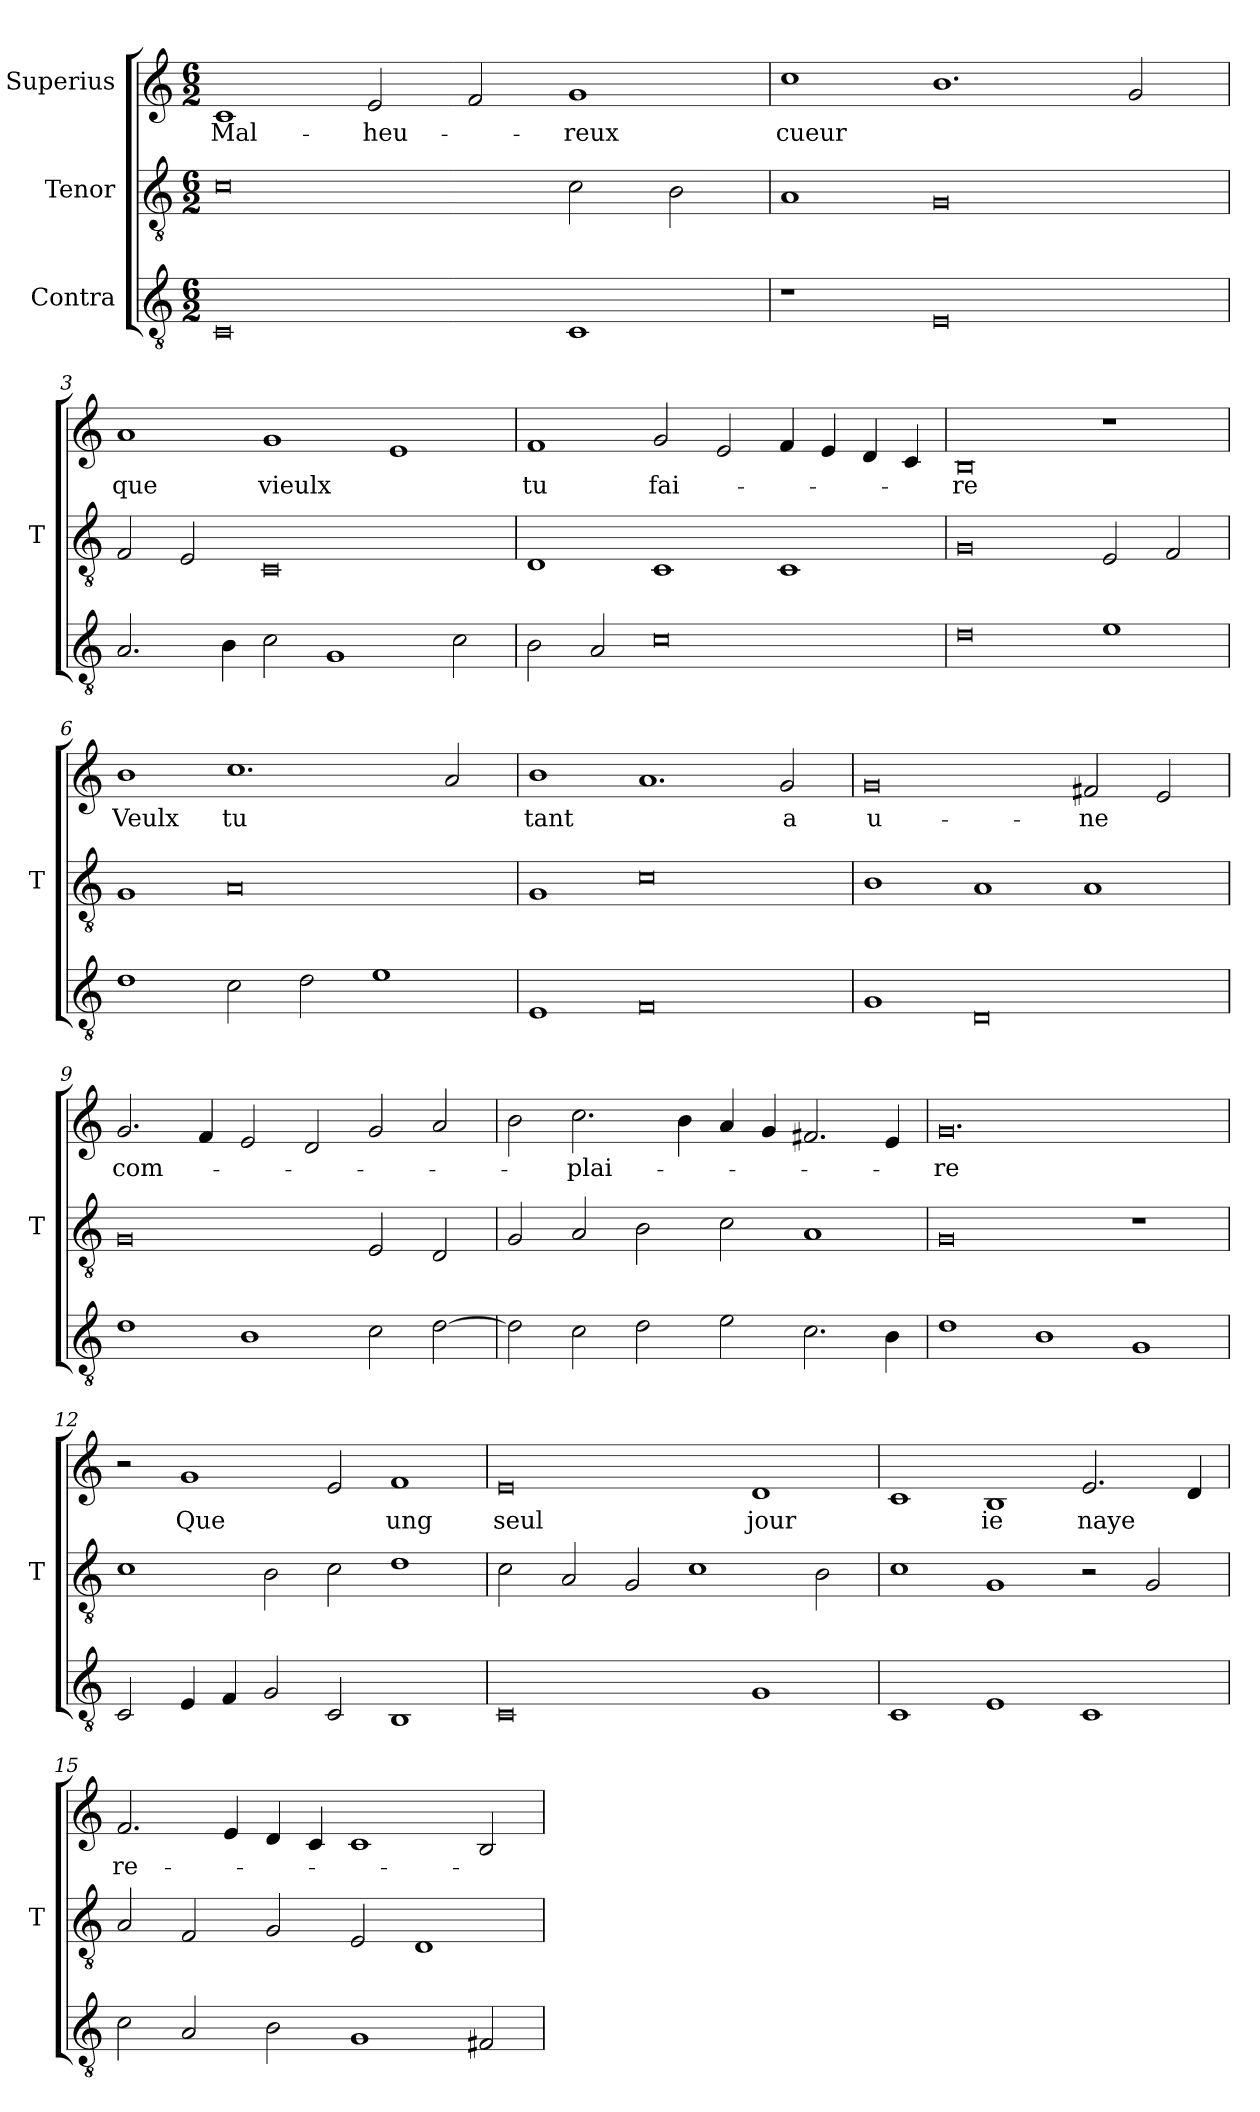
**kern	**kern	**kern	**text
*part3	*part2	*part1	*part1
*staff3	*staff2	*staff1	*staff1
*I"Contra	*I"Tenor	*I"Superius	*
*	*I'T	*	*
*clefGv2	*clefGv2	*clefG2	*
*M6/2	*M6/2	*M6/2	*
=1	=1	=1	=1
0C	0c	1c	Mal-
.	.	2e	-heu-
.	.	2f	.
1C	2c	1g	-reux
.	2B	.	.
=2	=2	=2	=2
1r	1A	1cc	-cueur
0E	0G	1.b	.
.	.	2g	.
=3	=3	=3	=3
2.A	2F	1a	-que
.	2E	.	.
4B	.	.	.
2c	0C	1g	-vieulx
1G	.	.	.
.	.	1e	.
2c	.	.	.
=4	=4	=4	=4
2B	1D	1f	-tu
2A	.	.	.
0c	1C	2g	fai-
.	.	2e	.
.	1C	4f	.
.	.	4e	.
.	.	4d	.
.	.	4c	.
=5	=5	=5	=5
0d	0G	0B	-re
1e	2E	1r	.
.	2F	.	.
=6	=6	=6	=6
1d	1G	1b	-Veulx
2c	0A	1.cc	-tu
2d	.	.	.
1e	.	.	.
.	.	2a	.
=7	=7	=7	=7
1E	1G	1b	-tant
0F	0c	1.a	.
.	.	2g	-a
=8	=8	=8	=8
1G	1B	0g	u-
0D	1A	.	.
.	1A	2f#X	-ne
.	.	2e	.
=9	=9	=9	=9
1d	0G	2.g	com-
.	.	4f	.
1B	.	2e	.
.	.	2d	.
2c	2E	2g	.
[2d	2D	2a	.
=10	=10	=10	=10
2d]	2G	2b	.
2c	2A	2.cc	-plai-
2d	2B	.	.
.	.	4b	.
2e	2c	4a	.
.	.	4g	.
2.c	1A	2.f#X	.
4B	.	4e	.
=11	=11	=11	=11
1d	0G	0.g	-re
1B	.	.	.
1G	1r	.	.
=12	=12	=12	=12
2C	1c	2r	.
4E	.	1g	-Que
4F	.	.	.
2G	2B	.	.
2C	2c	2e	.
1BB	1d	1f	-ung
=13	=13	=13	=13
0C	2c	0e	-seul
.	2A	.	.
.	2G	.	.
.	1c	.	.
1G	.	1d	-jour
.	2B	.	.
=14	=14	=14	=14
1C	1c	1c	.
1E	1G	1B	-ie
1C	2r	2.e	-naye
.	2G	.	.
.	.	4d	.
=15	=15	=15	=15
2c	2A	2.f	re-
2A	2F	.	.
.	.	4e	.
2B	2G	4d	.
.	.	4c	.
1G	2E	1c	.
.	1D	.	.
2F#X	.	2B	.
=	=	=	=
*-	*-	*-	*-
